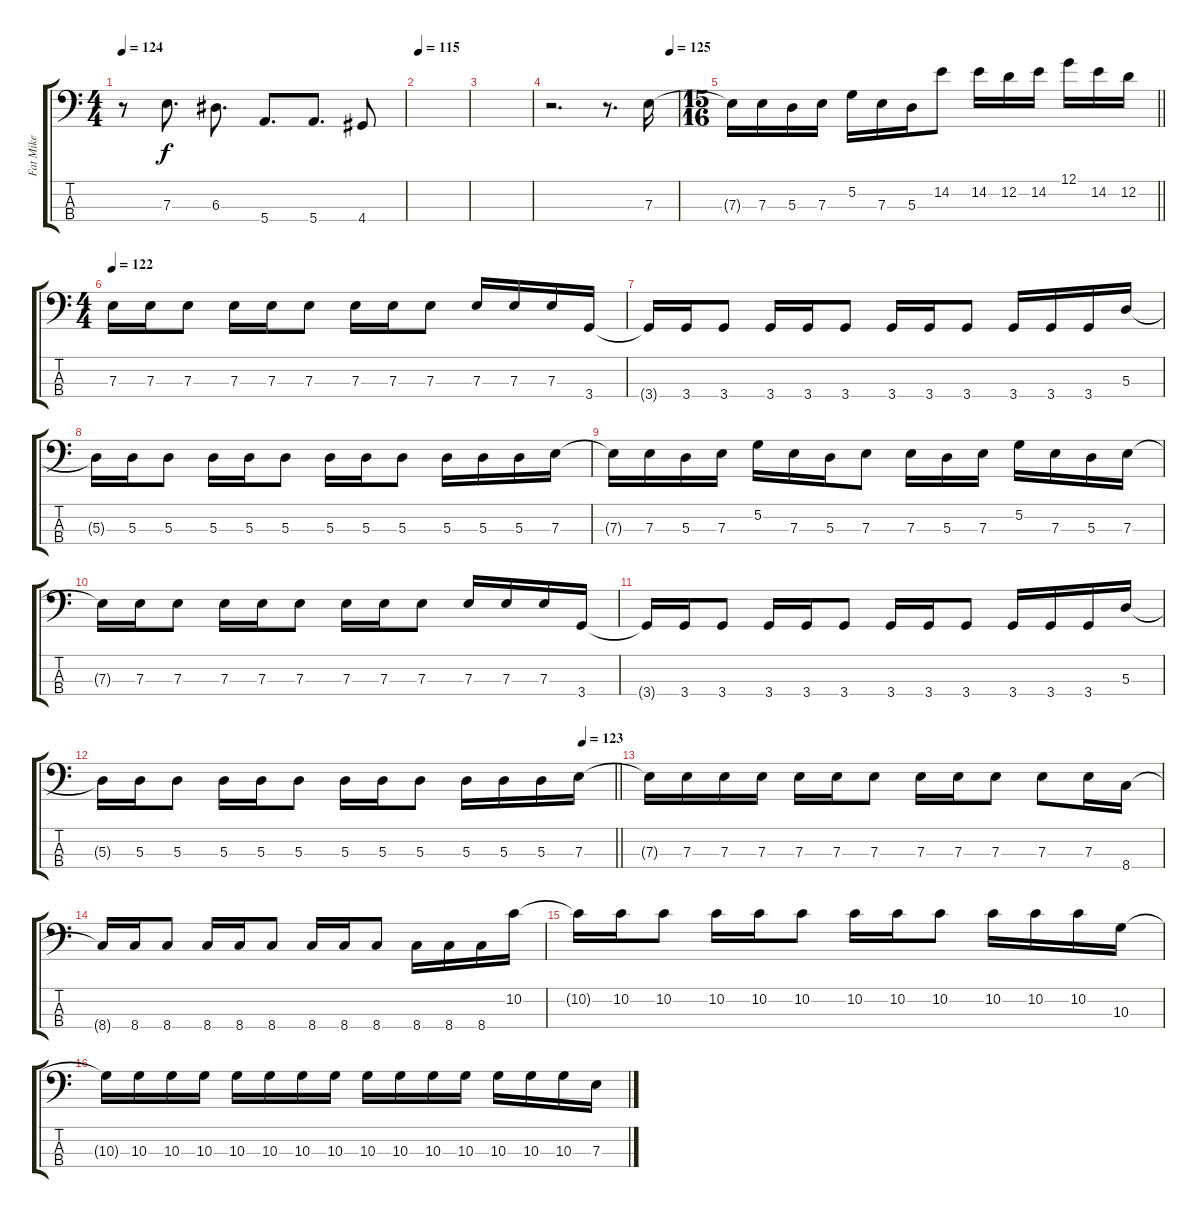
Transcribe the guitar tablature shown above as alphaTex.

\track ("Fat Mike" "Fat Mike") {instrument electricbasspick}
\staff {score tabs}
\tuning (G2 D2 A1 E1) {hide}
\ts (4 4)
\tempo 124
\clef f4
\ks c
r.8{dy f} 7.3.8{d} 6.3.8{d} 5.4.8{d} 5.4.8{d} 4.4.8 |
\tempo 115
|
|
\tempo (125 0.9375)
r.2{d} r.8{d} 7.3.16 |
\ts (15 16)
\barLineRight lightlight
7.3{t}.16 7.3.16 5.3.16 7.3.16 5.2.16 7.3.16 5.3.16 14.2.8 14.2.16 12.2.16 14.2.16 12.1.16 14.2.16 12.2.16 |
\ts (4 4)
\section ("" "")
\tempo 122
7.3.16 7.3.16 7.3.8 7.3.16 7.3.16 7.3.8 7.3.16 7.3.16 7.3.8 7.3.16 7.3.16 7.3.16 3.4.16 |
3.4{t}.16 3.4.16 3.4.8 3.4.16 3.4.16 3.4.8 3.4.16 3.4.16 3.4.8 3.4.16 3.4.16 3.4.16 5.3.16 |
5.3{t}.16 5.3.16 5.3.8 5.3.16 5.3.16 5.3.8 5.3.16 5.3.16 5.3.8 5.3.16 5.3.16 5.3.16 7.3.16 |
7.3{t}.16 7.3.16 5.3.16 7.3.16 5.2.16 7.3.16 5.3.16 7.3.8 7.3.16 5.3.16 7.3.16 5.2.16 7.3.16 5.3.16 7.3.16 |
7.3{t}.16 7.3.16 7.3.8 7.3.16 7.3.16 7.3.8 7.3.16 7.3.16 7.3.8 7.3.16 7.3.16 7.3.16 3.4.16 |
3.4{t}.16 3.4.16 3.4.8 3.4.16 3.4.16 3.4.8 3.4.16 3.4.16 3.4.8 3.4.16 3.4.16 3.4.16 5.3.16 |
\tempo (123 0.9375)
\barLineRight lightlight
5.3{t}.16 5.3.16 5.3.8 5.3.16 5.3.16 5.3.8 5.3.16 5.3.16 5.3.8 5.3.16 5.3.16 5.3.16 7.3.16 |
\section ("" "")
7.3{t}.16 7.3.16 7.3.16 7.3.16 7.3.16 7.3.16 7.3.8 7.3.16 7.3.16 7.3.8 7.3.8 7.3.16 8.4.16 |
8.4{t}.16 8.4.16 8.4.8 8.4.16 8.4.16 8.4.8 8.4.16 8.4.16 8.4.8 8.4.16 8.4.16 8.4.16 10.2.16 |
10.2{t}.16 10.2.16 10.2.8 10.2.16 10.2.16 10.2.8 10.2.16 10.2.16 10.2.8 10.2.16 10.2.16 10.2.16 10.3.16 |
10.3{t}.16 10.3.16 10.3.16 10.3.16 10.3.16 10.3.16 10.3.16 10.3.16 10.3.16 10.3.16 10.3.16 10.3.16 10.3.16 10.3.16 10.3.16 7.3.16
